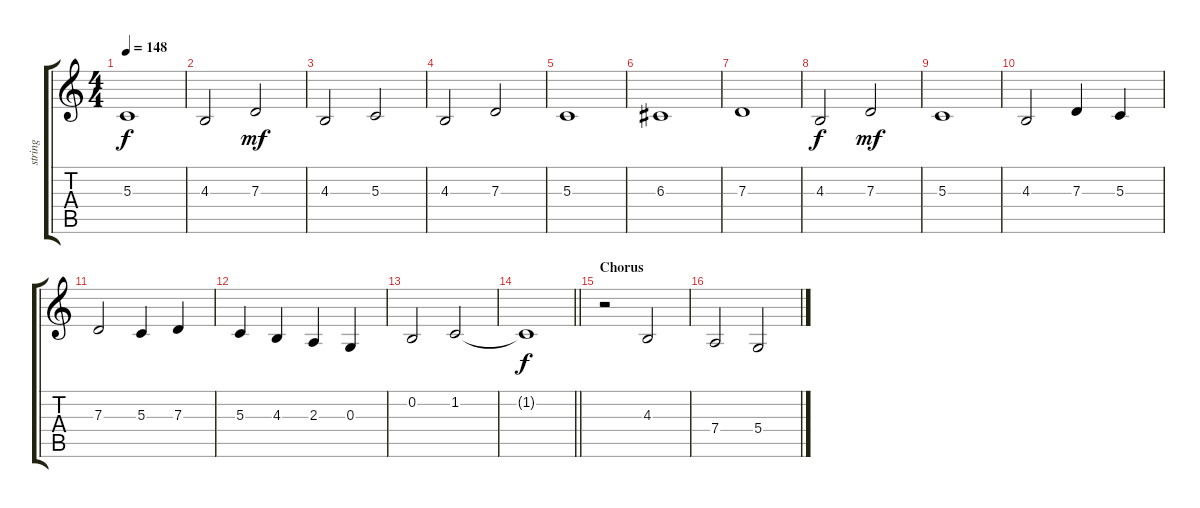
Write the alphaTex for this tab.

\track ("string" "string") {instrument stringensemble1}
\staff {score tabs}
\tuning (E4 B3 G3 D3 A2 E2) {hide}
\ts (4 4)
\tempo 148
\clef g2
\ks c
5.3.1{dy f} |
4.3.2 7.3.2{dy mf} |
4.3.2 5.3.2 |
4.3.2 7.3.2 |
5.3.1 |
6.3.1 |
7.3.1 |
4.3.2{dy f} 7.3.2{dy mf} |
5.3.1 |
4.3.2 7.3.4 5.3.4 |
7.3.2 5.3.4 7.3.4 |
5.3.4 4.3.4 2.3.4 0.3.4 |
0.2.2 1.2.2 |
\barLineRight lightlight
1.2{t}.1{dy f} |
\section ("" "Chorus")
r.2 4.3.2 |
7.4.2 5.4.2
